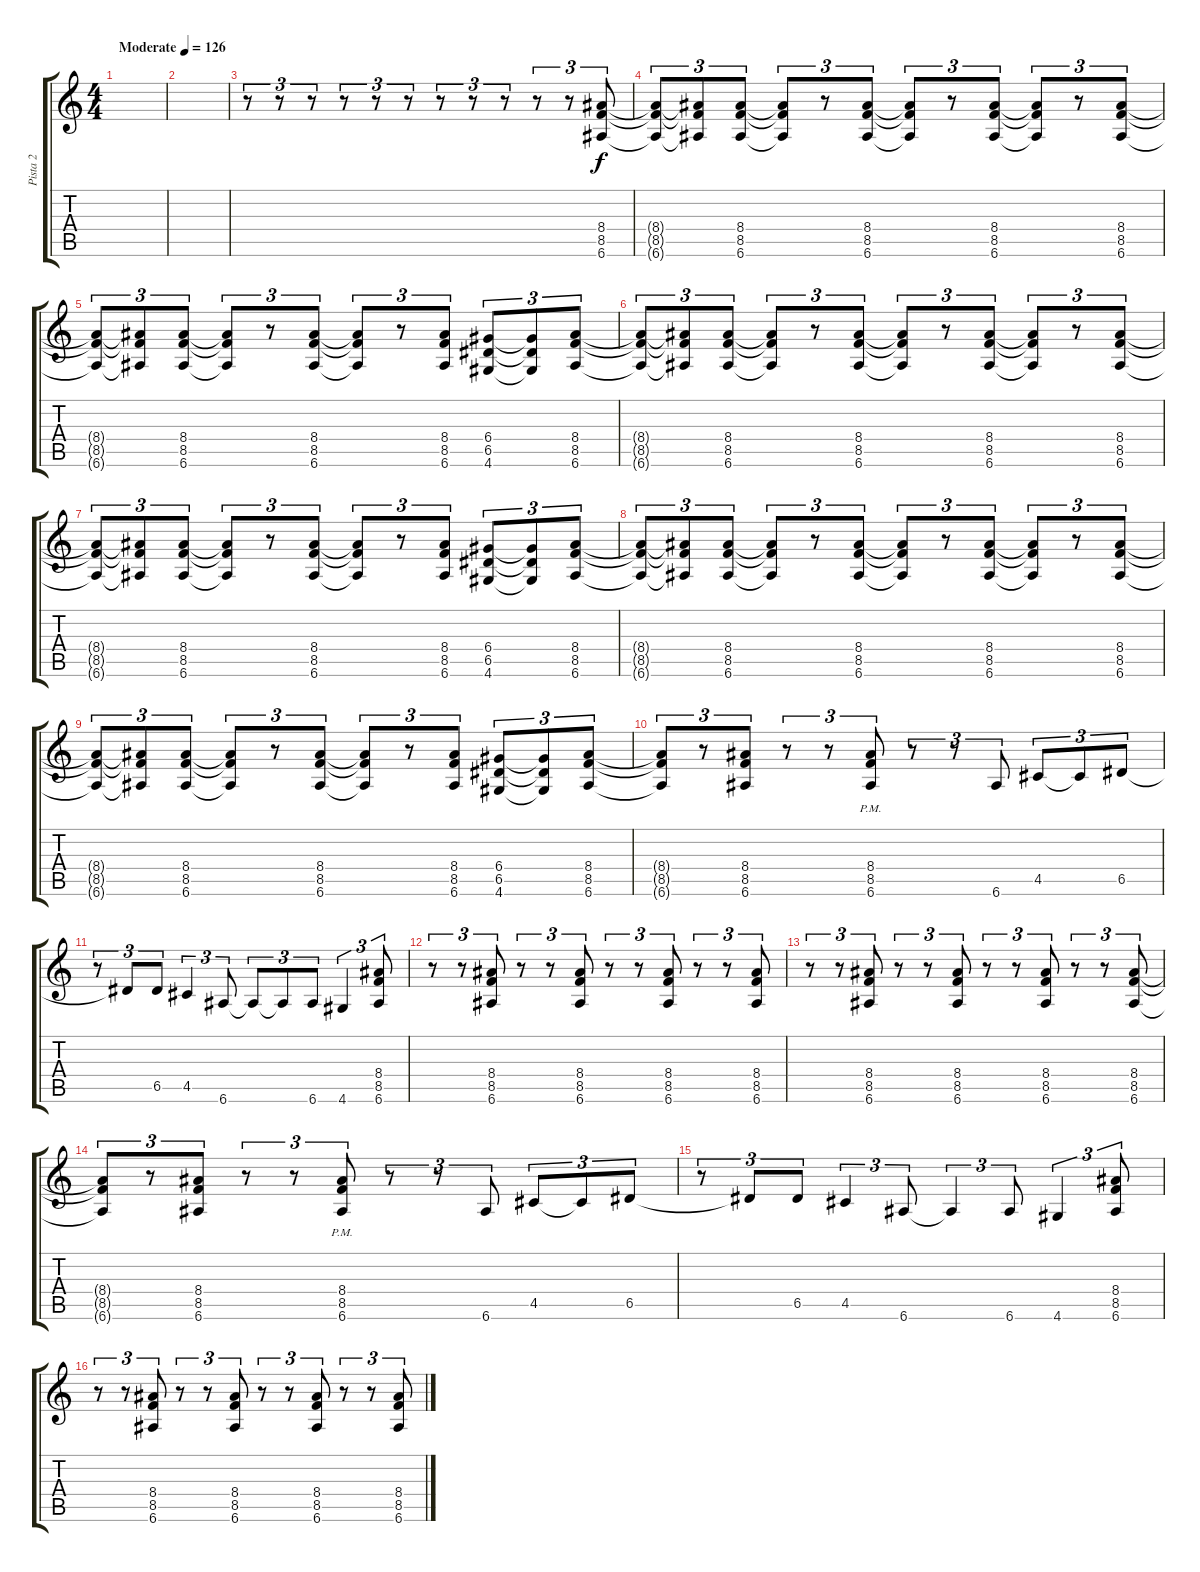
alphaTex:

\track ("Pista 2" "Pista 2") {instrument distortionguitar}
\staff {score tabs}
\tuning (E4 B3 G3 D3 A2 E2) {hide}
\ts (4 4)
\tempo (126 "Moderate")
\clef g2
\ks c
|
|
r.8{tu (3 2)} r.8{tu (3 2)} r.8{tu (3 2)} r.8{tu (3 2)} r.8{tu (3 2)} r.8{tu (3 2)} r.8{tu (3 2)} r.8{tu (3 2)} r.8{tu (3 2)} r.8{tu (3 2)} r.8{tu (3 2)} (8.4 8.5 6.6).8{tu (3 2)} |
(8.4{t} 8.5{t} 6.6{t}).8{tu (3 2)} (8.4{t} 8.5{t} 6.6{t}).8{tu (3 2)} (8.4 8.5 6.6).8{tu (3 2)} (8.4{t} 8.5{t} 6.6{t}).8{tu (3 2)} r.8{tu (3 2)} (8.4 8.5 6.6).8{tu (3 2)} (8.4{t} 8.5{t} 6.6{t}).8{tu (3 2)} r.8{tu (3 2)} (8.4 8.5 6.6).8{tu (3 2)} (8.4{t} 8.5{t} 6.6{t}).8{tu (3 2)} r.8{tu (3 2)} (8.4 8.5 6.6).8{tu (3 2)} |
(8.4{t} 8.5{t} 6.6{t}).8{tu (3 2)} (8.4{t} 8.5{t} 6.6{t}).8{tu (3 2)} (8.4 8.5 6.6).8{tu (3 2)} (8.4{t} 8.5{t} 6.6{t}).8{tu (3 2)} r.8{tu (3 2)} (8.4 8.5 6.6).8{tu (3 2)} (8.4{t} 8.5{t} 6.6{t}).8{tu (3 2)} r.8{tu (3 2)} (8.4 8.5 6.6).8{tu (3 2)} (6.4 6.5 4.6).8{tu (3 2)} (6.4{t} 6.5{t} 4.6{t}).8{tu (3 2)} (8.4 8.5 6.6).8{tu (3 2)} |
(8.4{t} 8.5{t} 6.6{t}).8{tu (3 2)} (8.4{t} 8.5{t} 6.6{t}).8{tu (3 2)} (8.4 8.5 6.6).8{tu (3 2)} (8.4{t} 8.5{t} 6.6{t}).8{tu (3 2)} r.8{tu (3 2)} (8.4 8.5 6.6).8{tu (3 2)} (8.4{t} 8.5{t} 6.6{t}).8{tu (3 2)} r.8{tu (3 2)} (8.4 8.5 6.6).8{tu (3 2)} (8.4{t} 8.5{t} 6.6{t}).8{tu (3 2)} r.8{tu (3 2)} (8.4 8.5 6.6).8{tu (3 2)} |
(8.4{t} 8.5{t} 6.6{t}).8{tu (3 2)} (8.4{t} 8.5{t} 6.6{t}).8{tu (3 2)} (8.4 8.5 6.6).8{tu (3 2)} (8.4{t} 8.5{t} 6.6{t}).8{tu (3 2)} r.8{tu (3 2)} (8.4 8.5 6.6).8{tu (3 2)} (8.4{t} 8.5{t} 6.6{t}).8{tu (3 2)} r.8{tu (3 2)} (8.4 8.5 6.6).8{tu (3 2)} (6.4 6.5 4.6).8{tu (3 2)} (6.4{t} 6.5{t} 4.6{t}).8{tu (3 2)} (8.4 8.5 6.6).8{tu (3 2)} |
(8.4{t} 8.5{t} 6.6{t}).8{tu (3 2)} (8.4{t} 8.5{t} 6.6{t}).8{tu (3 2)} (8.4 8.5 6.6).8{tu (3 2)} (8.4{t} 8.5{t} 6.6{t}).8{tu (3 2)} r.8{tu (3 2)} (8.4 8.5 6.6).8{tu (3 2)} (8.4{t} 8.5{t} 6.6{t}).8{tu (3 2)} r.8{tu (3 2)} (8.4 8.5 6.6).8{tu (3 2)} (8.4{t} 8.5{t} 6.6{t}).8{tu (3 2)} r.8{tu (3 2)} (8.4 8.5 6.6).8{tu (3 2)} |
(8.4{t} 8.5{t} 6.6{t}).8{tu (3 2)} (8.4{t} 8.5{t} 6.6{t}).8{tu (3 2)} (8.4 8.5 6.6).8{tu (3 2)} (8.4{t} 8.5{t} 6.6{t}).8{tu (3 2)} r.8{tu (3 2)} (8.4 8.5 6.6).8{tu (3 2)} (8.4{t} 8.5{t} 6.6{t}).8{tu (3 2)} r.8{tu (3 2)} (8.4 8.5 6.6).8{tu (3 2)} (6.4 6.5 4.6).8{tu (3 2)} (6.4{t} 6.5{t} 4.6{t}).8{tu (3 2)} (8.4 8.5 6.6).8{tu (3 2)} |
(8.4{t} 8.5{t} 6.6{t}).8{tu (3 2)} r.8{tu (3 2)} (8.4 8.5 6.6).8{tu (3 2)} r.8{tu (3 2)} r.8{tu (3 2)} (8.4{pm} 8.5{pm} 6.6{pm}).8{tu (3 2)} r.8{tu (3 2)} r.8{tu (3 2)} 6.6.8{tu (3 2)} 4.5.8{tu (3 2)} 4.5{t}.8{tu (3 2)} 6.5.8{tu (3 2)} |
r.8{tu (3 2)} 6.5{t}.8{tu (3 2)} 6.5.8{tu (3 2)} 4.5.4{tu (3 2)} 6.6.8{tu (3 2)} 6.6{t}.8{tu (3 2)} 6.6{t}.8{tu (3 2)} 6.6.8{tu (3 2)} 4.6.4{tu (3 2)} (8.4 8.5 6.6).8{tu (3 2)} |
r.8{tu (3 2)} r.8{tu (3 2)} (8.4 8.5 6.6).8{tu (3 2)} r.8{tu (3 2)} r.8{tu (3 2)} (8.4 8.5 6.6).8{tu (3 2)} r.8{tu (3 2)} r.8{tu (3 2)} (8.4 8.5 6.6).8{tu (3 2)} r.8{tu (3 2)} r.8{tu (3 2)} (8.4 8.5 6.6).8{tu (3 2)} |
r.8{tu (3 2)} r.8{tu (3 2)} (8.4 8.5 6.6).8{tu (3 2)} r.8{tu (3 2)} r.8{tu (3 2)} (8.4 8.5 6.6).8{tu (3 2)} r.8{tu (3 2)} r.8{tu (3 2)} (8.4 8.5 6.6).8{tu (3 2)} r.8{tu (3 2)} r.8{tu (3 2)} (8.4 8.5 6.6).8{tu (3 2)} |
(8.4{t} 8.5{t} 6.6{t}).8{tu (3 2)} r.8{tu (3 2)} (8.4 8.5 6.6).8{tu (3 2)} r.8{tu (3 2)} r.8{tu (3 2)} (8.4{pm} 8.5{pm} 6.6{pm}).8{tu (3 2)} r.8{tu (3 2)} r.8{tu (3 2)} 6.6.8{tu (3 2)} 4.5.8{tu (3 2)} 4.5{t}.8{tu (3 2)} 6.5.8{tu (3 2)} |
r.8{tu (3 2)} 6.5{t}.8{tu (3 2)} 6.5.8{tu (3 2)} 4.5.4{tu (3 2)} 6.6.8{tu (3 2)} 6.6{t}.4{tu (3 2)} 6.6.8{tu (3 2)} 4.6.4{tu (3 2)} (8.4 8.5 6.6).8{tu (3 2)} |
r.8{tu (3 2)} r.8{tu (3 2)} (8.4 8.5 6.6).8{tu (3 2)} r.8{tu (3 2)} r.8{tu (3 2)} (8.4 8.5 6.6).8{tu (3 2)} r.8{tu (3 2)} r.8{tu (3 2)} (8.4 8.5 6.6).8{tu (3 2)} r.8{tu (3 2)} r.8{tu (3 2)} (8.4 8.5 6.6).8{tu (3 2)}
